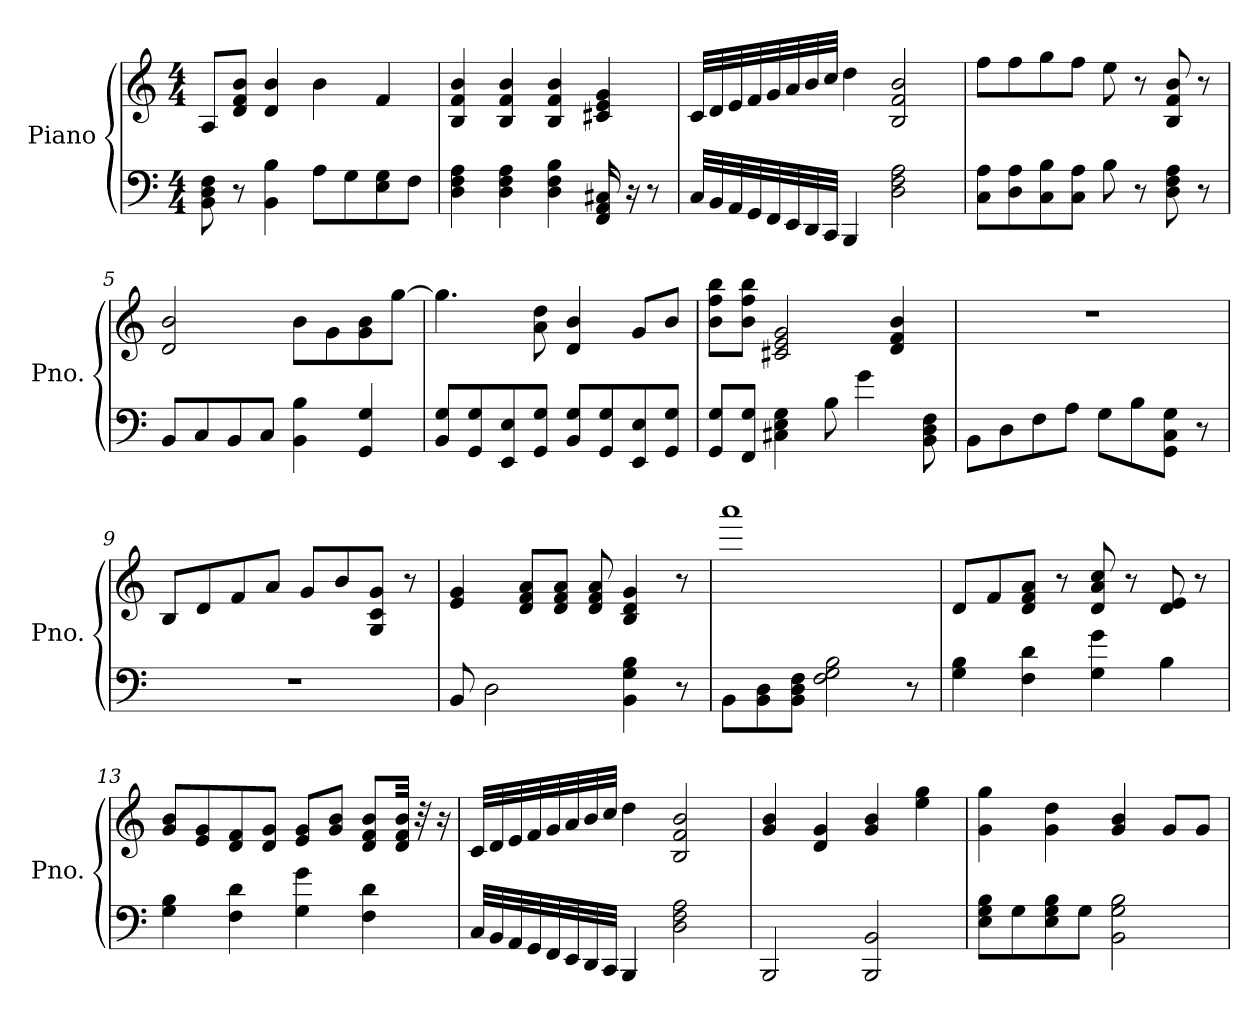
**kern	**kern
*part1	*part1
*staff2	*staff1
*I"Piano	*
*I'Pno.	*
*clefF4	*clefG2
*k[]	*k[]
*M4/4	*M4/4
=1	=1
8BB\ 8D\ 8F\	8A/L
8r	8d/ 8f/ 8b/J
4BB\ 4B\	4d/ 4b/
8A\L	4b\
8G\	.
8E\ 8G\	4f/
8F\J	.
=2	=2
4D\ 4F\ 4A\	4B/ 4f/ 4b/
4D\ 4F\ 4A\	4B/ 4f/ 4b/
4D\ 4F\ 4B\	4B/ 4f/ 4b/
16FF/ 16AA/ 16C#X/	4c#X/ 4e/ 4g/
16r	.
8r	.
=3	=3
32C/LLL	32c/LLL
32BB/	32d/
32AA/	32e/
32GG/	32f/
32FF/	32g/
32EE/	32a/
32DD/	32b/
32CC/JJJ	32cc/JJJ
4BBB/	4dd\
2D\ 2F\ 2A\	2B/ 2f/ 2b/
=4	=4
8C\ 8A\L	8ff\L
8D\ 8A\	8ff\
8C\ 8B\	8gg\
8C\ 8A\J	8ff\J
8B\	8ee\
8r	8r
8D\ 8F\ 8A\	8B/ 8f/ 8b/
8r	8r
!!LO:LB:g=z
=5	=5
8BB/L	2d/ 2b/
8C/	.
8BB/	.
8C/J	.
4BB\ 4B\	8b\L
.	8g\
4GG/ 4G/	8g\ 8b\
.	[8gg\J
=6	=6
8BB/ 8G/L	4.gg\]
8GG/ 8G/	.
8EE/ 8E/	.
8GG/ 8G/J	8a\ 8dd\
8BB/ 8G/L	4d/ 4b/
8GG/ 8G/	.
8EE/ 8E/	8g/L
8GG/ 8G/J	8b/J
=7	=7
8GG/ 8G/L	8b\ 8ff\ 8bb\L
8FF/ 8G/J	8b\ 8ff\ 8bb\J
4C#X\ 4E\ 4G\	2c#X/ 2e/ 2g/
8B\	.
4g\	.
.	4d/ 4f/ 4b/
8BB\ 8D\ 8F\	.
=8	=8
8BB\L	1r
8D\	.
8F\	.
8A\J	.
8G\L	.
8B\	.
8GG\ 8C\ 8G\J	.
8r	.
!!LO:LB:g=z
=9	=9
1r	8B/L
.	8d/
.	8f/
.	8a/J
.	8g/L
.	8b/
.	8G/ 8c/ 8g/J
.	8r
=10	=10
8BB/	4e/ 4g/
2D\	.
.	8d/ 8f/ 8a/L
.	8d/ 8f/ 8a/J
.	8d/ 8f/ 8a/
4BB\ 4G\ 4B\	4B/ 4d/ 4g/
8r	8r
=11	=11
8BB\L	1aaa
8BB\ 8D\	.
8BB\ 8D\ 8F\J	.
2F\ 2G\ 2B\	.
8r	.
=12	=12
4G\ 4B\	8d/L
.	8f/
4F\ 4d\	8d/ 8f/ 8a/J
.	8r
4G\ 4g\	8d/ 8a/ 8cc/
.	8r
4B\	8d/ 8e/
.	8r
!!LO:LB:g=z
=13	=13
4G\ 4B\	8g/ 8b/L
.	8e/ 8g/
4F\ 4d\	8d/ 8f/
.	8d/ 8g/J
4G\ 4g\	8e/ 8g/L
.	8g/ 8b/J
4F\ 4d\	8d/ 8f/ 8b/L
.	32d/ 32f/ 32b/Jkk
.	32r
.	16r
=14	=14
32C/LLL	32c/LLL
32BB/	32d/
32AA/	32e/
32GG/	32f/
32FF/	32g/
32EE/	32a/
32DD/	32b/
32CC/JJJ	32cc/JJJ
4BBB/	4dd\
2D\ 2F\ 2A\	2B/ 2f/ 2b/
=15	=15
2BBB/	4g/ 4b/
.	4d/ 4g/
2BBB/ 2BB/	4g/ 4b/
.	4ee\ 4gg\
=16	=16
8E\ 8G\ 8B\L	4g\ 4gg\
8G\	.
8E\ 8G\ 8B\	4g\ 4dd\
8G\J	.
2BB\ 2G\ 2B\	4g/ 4b/
.	8g/L
.	8g/J
=	=
*-	*-
